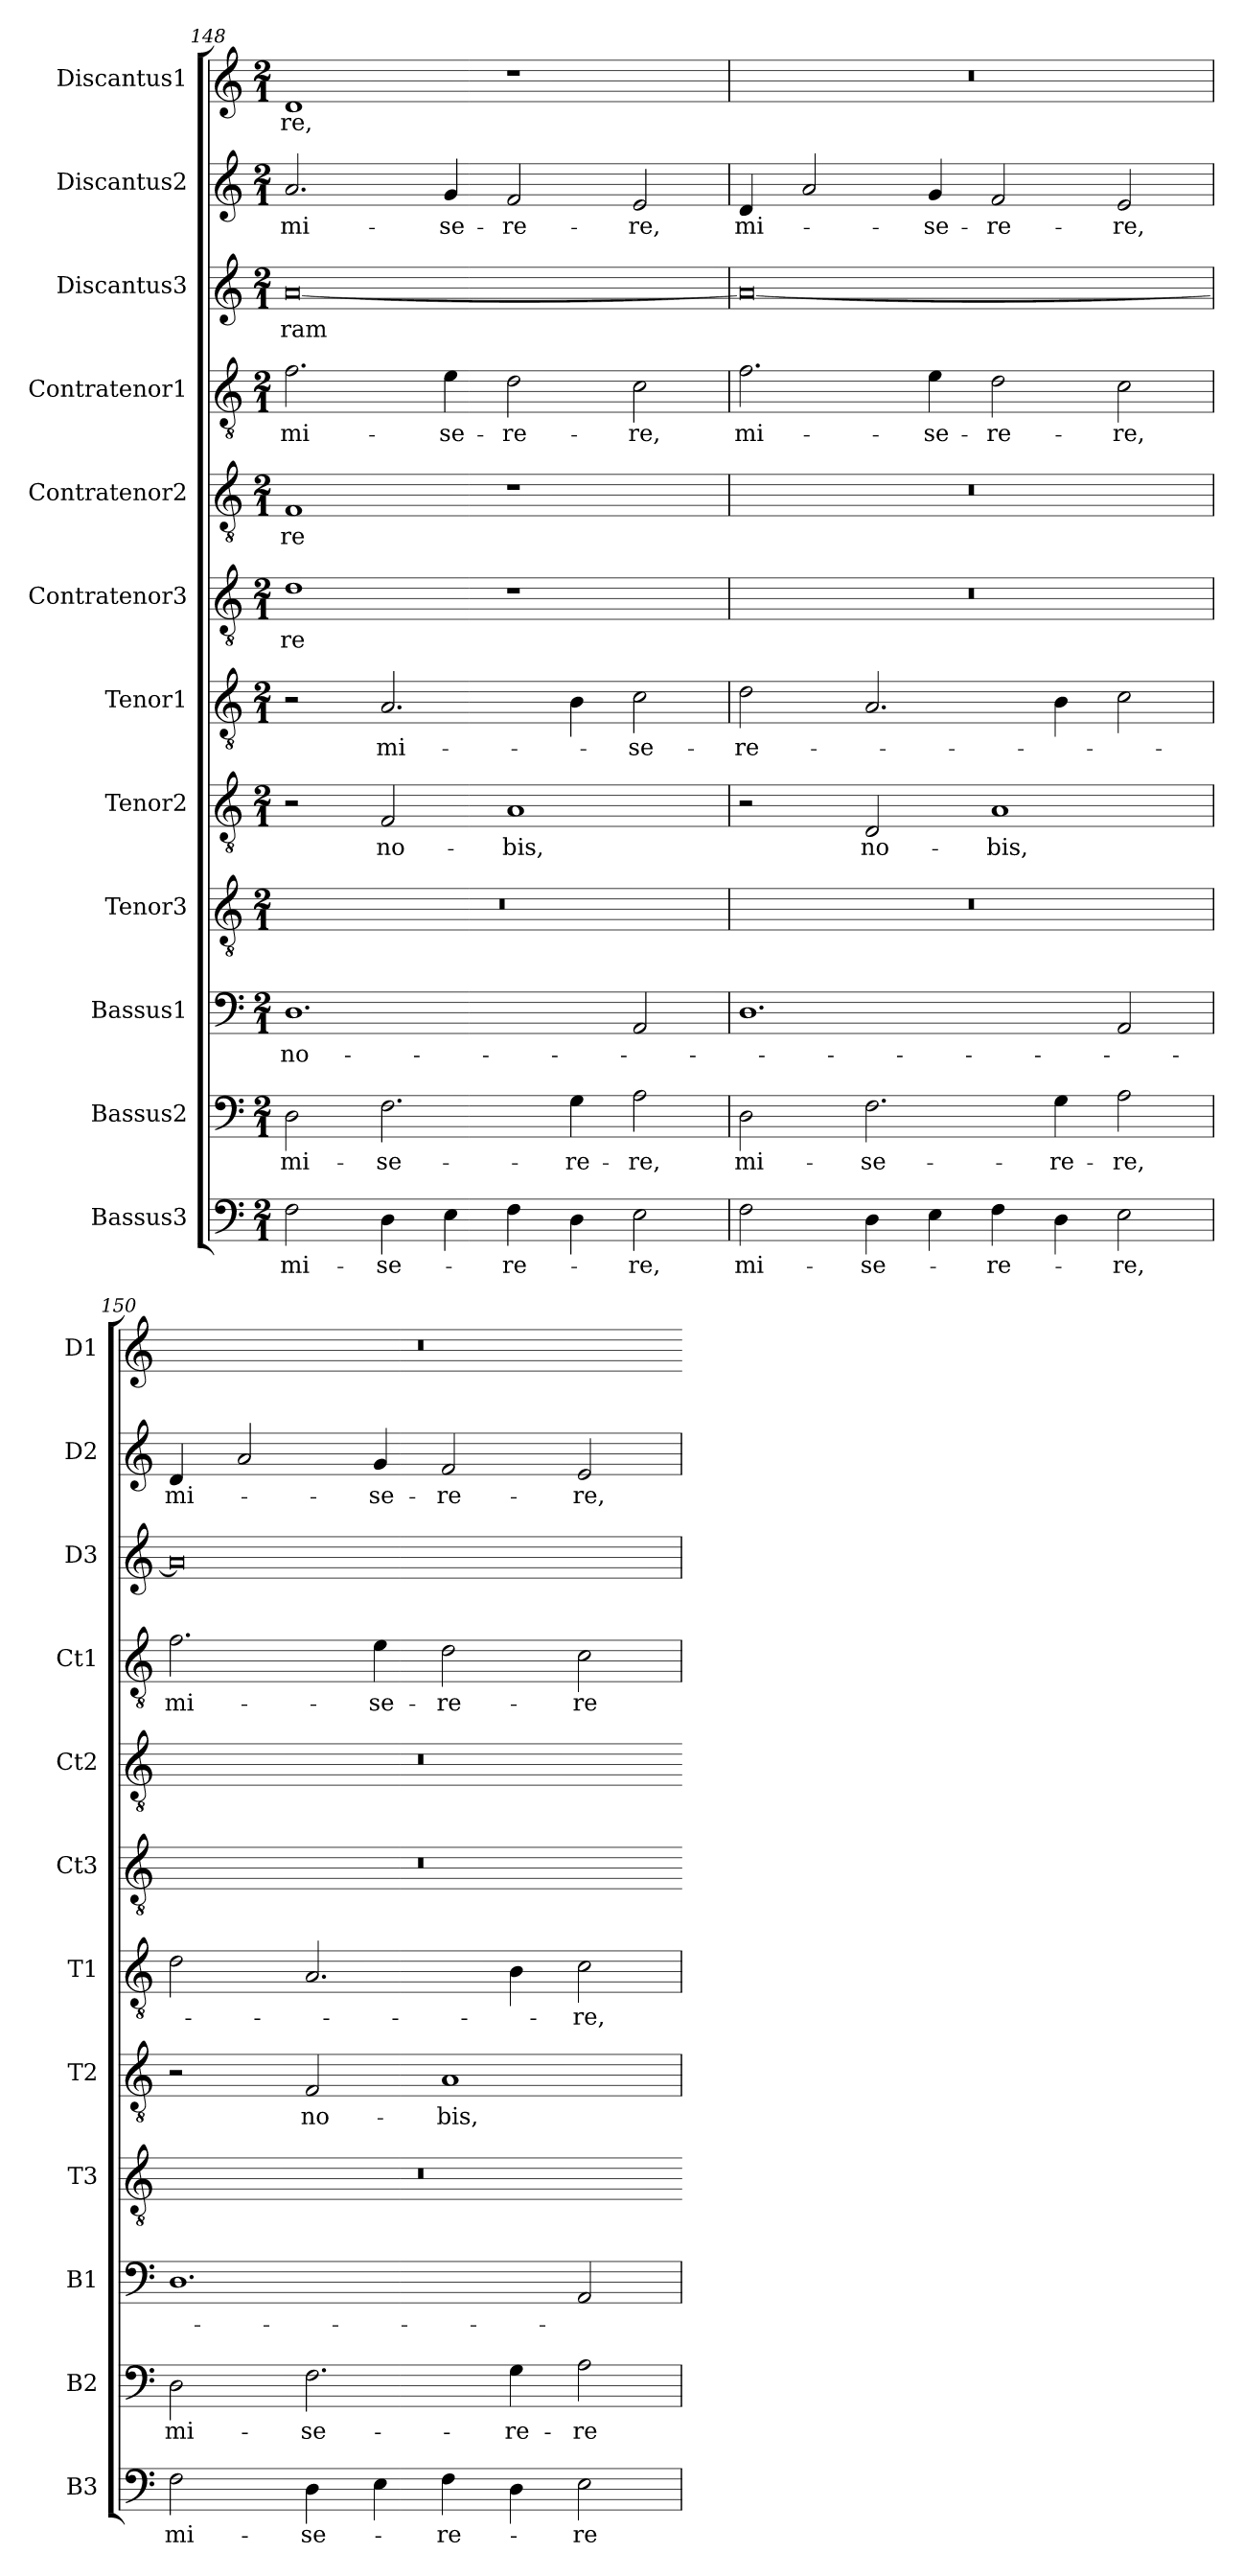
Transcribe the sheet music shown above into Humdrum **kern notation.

**kern	**text	**kern	**text	**kern	**text	**kern	**kern	**text	**kern	**text	**kern	**text	**kern	**text	**kern	**text	**kern	**text	**kern	**text	**kern	**text
*part12	*part12	*part11	*part11	*part10	*part10	*part9	*part8	*part8	*part7	*part7	*part6	*part6	*part5	*part5	*part4	*part4	*part3	*part3	*part2	*part2	*part1	*part1
*staff12	*staff12	*staff11	*staff11	*staff10	*staff10	*staff9	*staff8	*staff8	*staff7	*staff7	*staff6	*staff6	*staff5	*staff5	*staff4	*staff4	*staff3	*staff3	*staff2	*staff2	*staff1	*staff1
*I"Bassus3	*	*I"Bassus2	*	*I"Bassus1	*	*I"Tenor3	*I"Tenor2	*	*I"Tenor1	*	*I"Contratenor3	*	*I"Contratenor2	*	*I"Contratenor1	*	*I"Discantus3	*	*I"Discantus2	*	*I"Discantus1	*
*I'B3	*	*I'B2	*	*I'B1	*	*I'T3	*I'T2	*	*I'T1	*	*I'Ct3	*	*I'Ct2	*	*I'Ct1	*	*I'D3	*	*I'D2	*	*I'D1	*
*clefF4	*	*clefF4	*	*clefF4	*	*clefGv2	*clefGv2	*	*clefGv2	*	*clefGv2	*	*clefGv2	*	*clefGv2	*	*clefG2	*	*clefG2	*	*clefG2	*
*k[]	*	*k[]	*	*k[]	*	*k[]	*k[]	*	*k[]	*	*k[]	*	*k[]	*	*k[]	*	*k[]	*	*k[]	*	*k[]	*
*M2/1	*	*M2/1	*	*M2/1	*	*M2/1	*M2/1	*	*M2/1	*	*M2/1	*	*M2/1	*	*M2/1	*	*M2/1	*	*M2/1	*	*M2/1	*
=148	=148	=148	=148	=148	=148	=148	=148	=148	=148	=148	=148	=148	=148	=148	=148	=148	=148	=148	=148	=148	=148	=148
2F\	mi-	2D\	mi-	1.D\	no-	0r	2r	.	2r	.	1d\	-re	1F/	-re	2.f\	mi-	[0a/	-ram	2.a/	mi-	1d/	-re,
4D\	-se-	2.F\	-se-	.	.	.	2F/	no-	2.A/	mi-	.	.	.	.	.	.	.	.	.	.	.	.
4E\	.	.	.	.	.	.	.	.	.	.	.	.	.	.	4e\	-se-	.	.	4g/	-se-	.	.
4F\	-re-	.	.	.	.	.	1A/	-bis,	.	.	1r	.	1r	.	2d\	-re-	.	.	2f/	-re-	1r	.
4D\	.	4G\	-re-	.	.	.	.	.	4B\	.	.	.	.	.	.	.	.	.	.	.	.	.
2E\	-re,	2A\	-re,	2AA/	.	.	.	.	2c\	-se-	.	.	.	.	2c\	-re,	.	.	2e/	-re,	.	.
=149	=149	=149	=149	=149	=149	=149	=149	=149	=149	=149	=149	=149	=149	=149	=149	=149	=149	=149	=149	=149	=149	=149
2F\	mi-	2D\	mi-	1.D\	.	0r	2r	.	2d\	-re-	0r	.	0r	.	2.f\	mi-	0a/_	.	4d/	mi-	0r	.
.	.	.	.	.	.	.	.	.	.	.	.	.	.	.	.	.	.	.	2a/	.	.	.
4D\	-se-	2.F\	-se-	.	.	.	2D/	no-	2.A/	.	.	.	.	.	.	.	.	.	.	.	.	.
4E\	.	.	.	.	.	.	.	.	.	.	.	.	.	.	4e\	-se-	.	.	4g/	-se-	.	.
4F\	-re-	.	.	.	.	.	1A/	-bis,	.	.	.	.	.	.	2d\	-re-	.	.	2f/	-re-	.	.
4D\	.	4G\	-re-	.	.	.	.	.	4B\	.	.	.	.	.	.	.	.	.	.	.	.	.
2E\	-re,	2A\	-re,	2AA/	.	.	.	.	2c\	.	.	.	.	.	2c\	-re,	.	.	2e/	-re,	.	.
=150	=150	=150	=150	=150	=150	=150	=150	=150	=150	=150	=150	=150	=150	=150	=150	=150	=150	=150	=150	=150	=150	=150
2F\	mi-	2D\	mi-	1.D\	.	0r	2r	.	2d\	.	0r	.	0r	.	2.f\	mi-	0a/]	.	4d/	mi-	0r	.
.	.	.	.	.	.	.	.	.	.	.	.	.	.	.	.	.	.	.	2a/	.	.	.
4D\	-se-	2.F\	-se-	.	.	.	2F/	no-	2.A/	.	.	.	.	.	.	.	.	.	.	.	.	.
4E\	.	.	.	.	.	.	.	.	.	.	.	.	.	.	4e\	-se-	.	.	4g/	-se-	.	.
4F\	-re-	.	.	.	.	.	1A/	-bis,	.	.	.	.	.	.	2d\	-re-	.	.	2f/	-re-	.	.
4D\	.	4G\	-re-	.	.	.	.	.	4B\	.	.	.	.	.	.	.	.	.	.	.	.	.
2E\	-re	2A\	-re	2AA/	.	.	.	.	2c\	-re,	.	.	.	.	2c\	-re	.	.	2e/	-re,	.	.
=	=-	=	=-	=	=-	=	=	=-	=	=-	=	=-	=	=-	=	=-	=	=-	=	=-	=-	=-
*-	*-	*-	*-	*-	*-	*-	*-	*-	*-	*-	*-	*-	*-	*-	*-	*-	*-	*-	*-	*-	*-	*-
